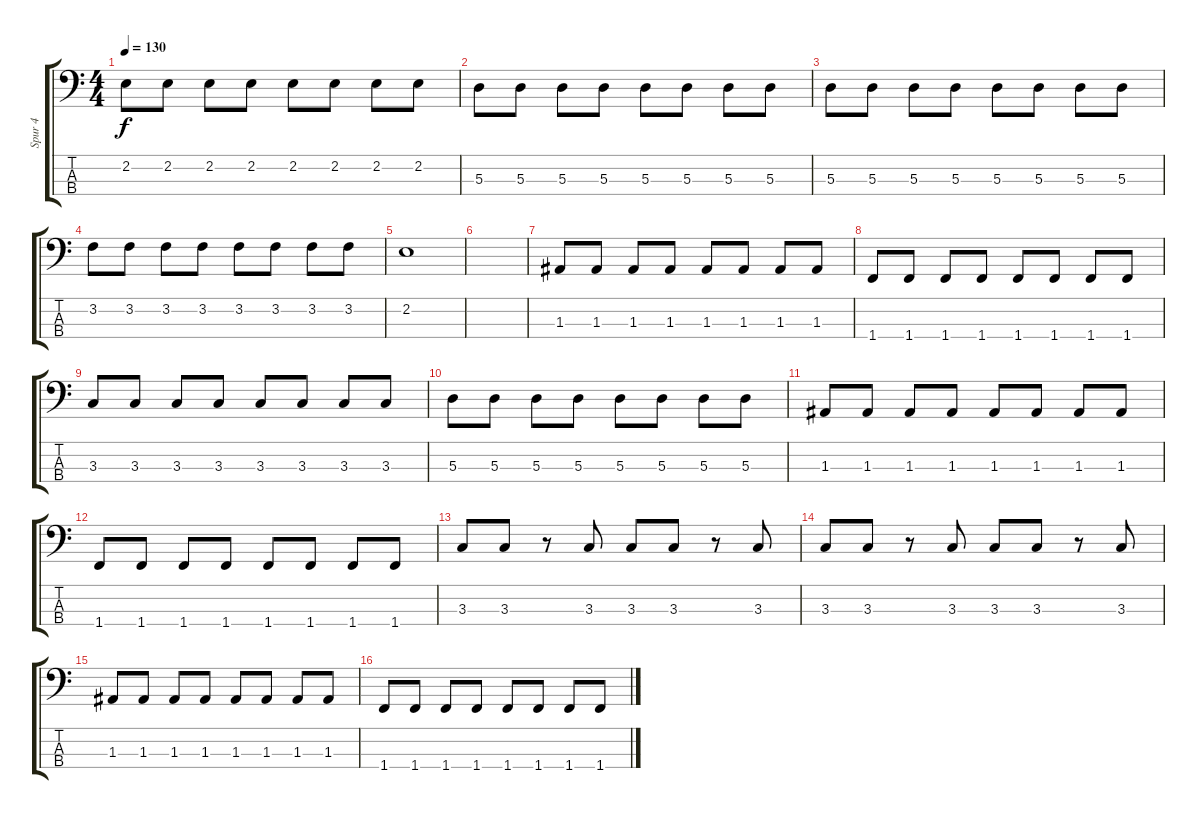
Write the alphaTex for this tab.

\track ("Spur 4" "Spur 4") {instrument electricbasspick}
\staff {score tabs}
\tuning (G2 D2 A1 E1) {hide}
\ts (4 4)
\tempo 130
\clef f4
\ks c
2.2.8{dy f} 2.2.8 2.2.8 2.2.8 2.2.8 2.2.8 2.2.8 2.2.8 |
5.3.8 5.3.8 5.3.8 5.3.8 5.3.8 5.3.8 5.3.8 5.3.8 |
5.3.8 5.3.8 5.3.8 5.3.8 5.3.8 5.3.8 5.3.8 5.3.8 |
3.2.8 3.2.8 3.2.8 3.2.8 3.2.8 3.2.8 3.2.8 3.2.8 |
2.2.1 |
|
1.3.8 1.3.8 1.3.8 1.3.8 1.3.8 1.3.8 1.3.8 1.3.8 |
1.4.8 1.4.8 1.4.8 1.4.8 1.4.8 1.4.8 1.4.8 1.4.8 |
3.3.8 3.3.8 3.3.8 3.3.8 3.3.8 3.3.8 3.3.8 3.3.8 |
5.3.8 5.3.8 5.3.8 5.3.8 5.3.8 5.3.8 5.3.8 5.3.8 |
1.3.8 1.3.8 1.3.8 1.3.8 1.3.8 1.3.8 1.3.8 1.3.8 |
1.4.8 1.4.8 1.4.8 1.4.8 1.4.8 1.4.8 1.4.8 1.4.8 |
3.3.8 3.3.8 r.8 3.3.8 3.3.8 3.3.8 r.8 3.3.8 |
3.3.8 3.3.8 r.8 3.3.8 3.3.8 3.3.8 r.8 3.3.8 |
1.3.8 1.3.8 1.3.8 1.3.8 1.3.8 1.3.8 1.3.8 1.3.8 |
1.4.8 1.4.8 1.4.8 1.4.8 1.4.8 1.4.8 1.4.8 1.4.8
